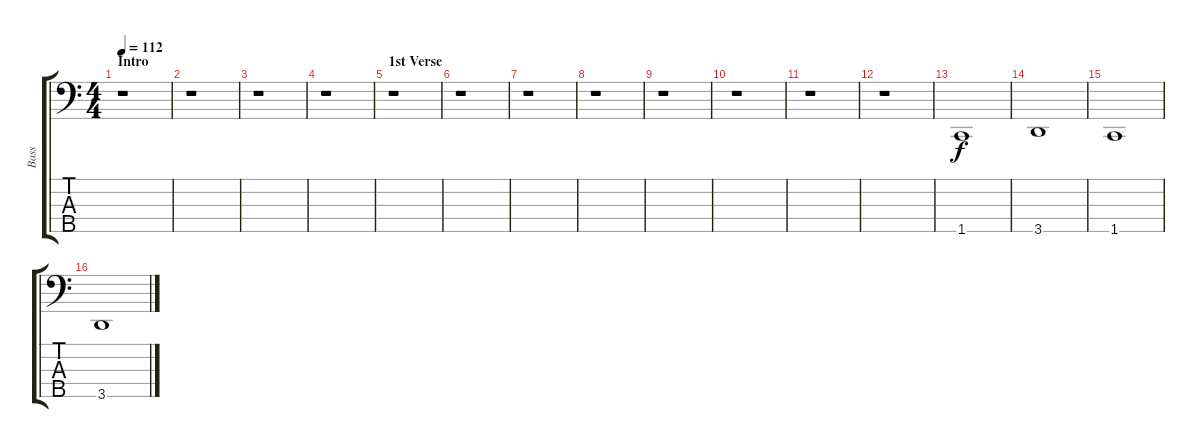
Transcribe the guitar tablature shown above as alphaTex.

\track ("Bass" "Bass") {instrument electricbassfinger}
\staff {score tabs}
\tuning (G2 D2 A1 E1 B0) {hide}
\ts (4 4)
\section ("" "Intro")
\tempo 112
\clef f4
\ks c
r.1{dy f instrument electricbassfinger} |
r.1 |
r.1 |
r.1 |
\section ("" "1st Verse")
r.1 |
r.1 |
r.1 |
r.1 |
r.1 |
r.1 |
r.1 |
r.1 |
1.5.1 |
3.5.1 |
1.5.1 |
3.5.1
